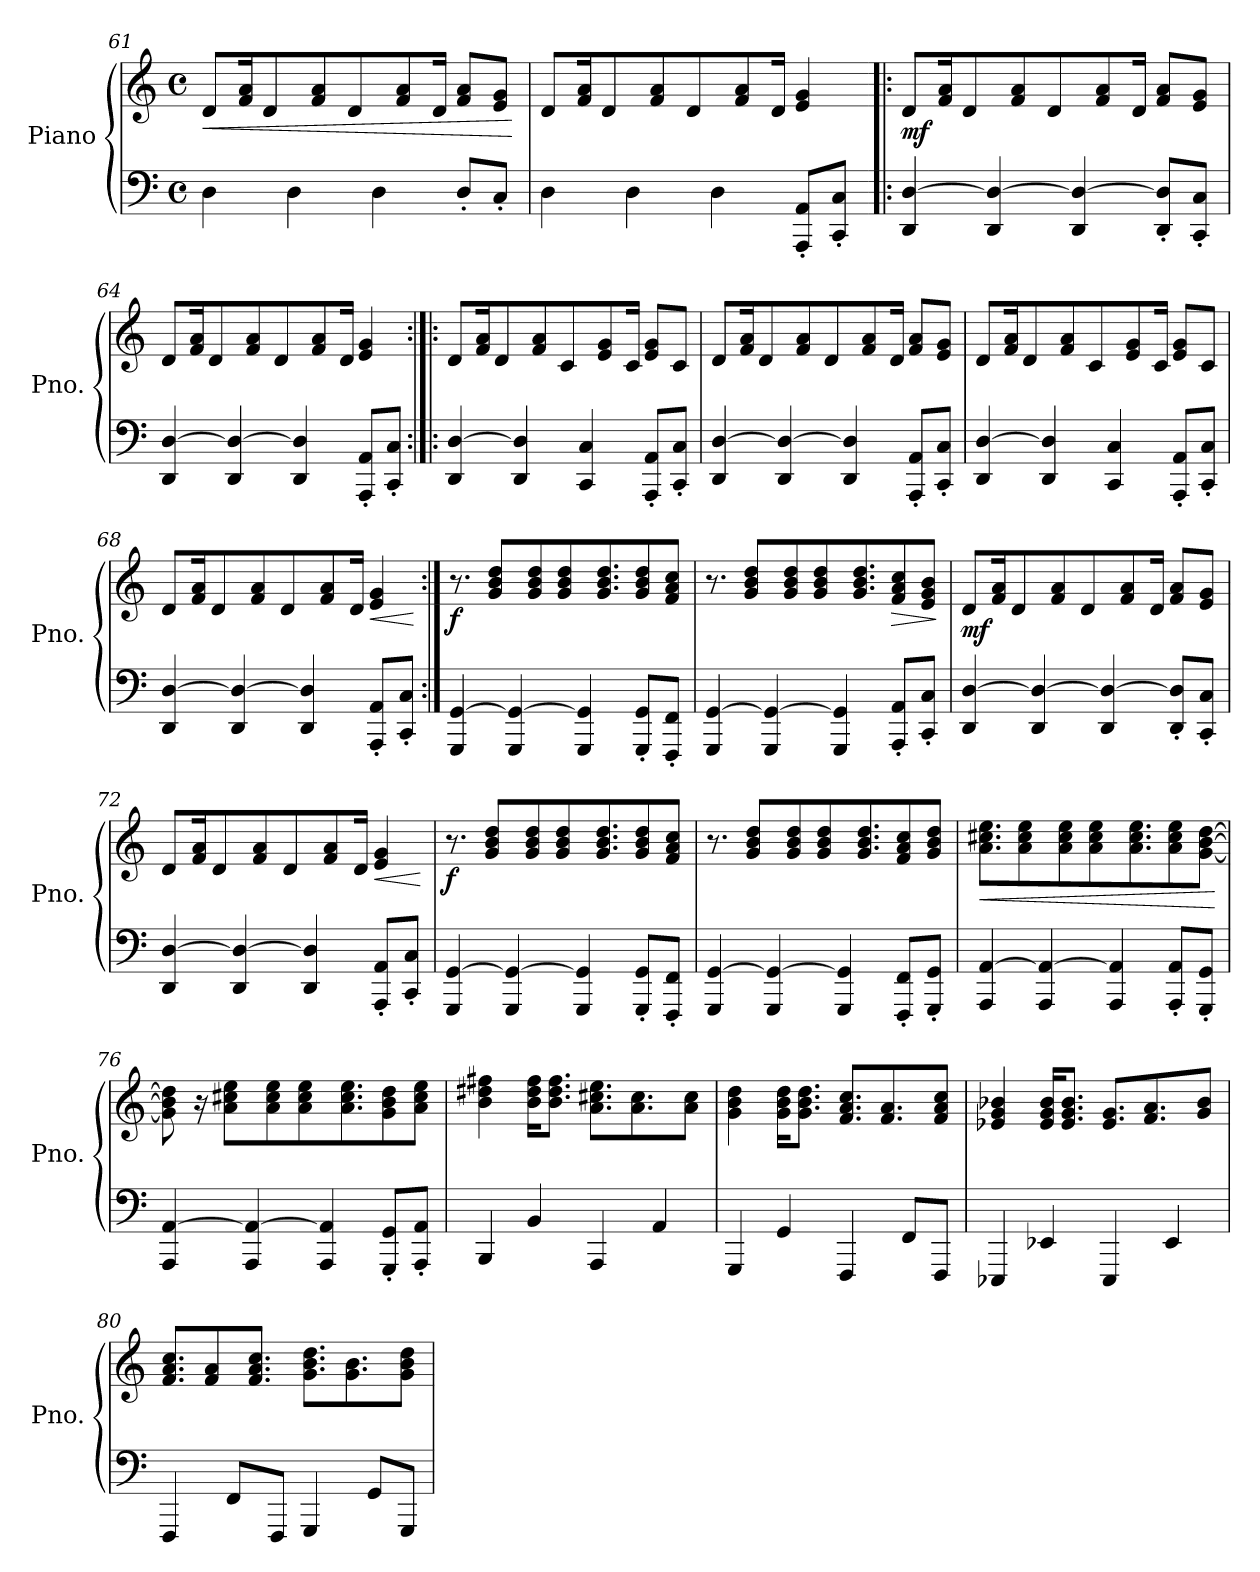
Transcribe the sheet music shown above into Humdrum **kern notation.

**kern	**kern	**dynam
*part1	*part1	*part1
*staff2	*staff1	*staff1/2
*I"Piano	*	*
*I'Pno.	*	*
*clefF4	*clefG2	*
*k[]	*k[]	*
*M4/4	*M4/4	*
*met(c)	*met(c)	*
=61	=61	=61
!	!	!LO:HP:b
4D\	8d/L	<
.	16f/ 16a/K	.
.	8d/	.
4D\	.	.
.	8f/ 8a/	.
.	8d/	.
4D\	.	.
.	8f/ 8a/	.
.	16d/Jk	.
8D'/L	8f/ 8a/L	.
8C'/J	8e/ 8g/J	.
.	.	[
=62	=62	=62
4D\	8d/L	.
.	16f/ 16a/K	.
.	8d/	.
4D\	.	.
.	8f/ 8a/	.
.	8d/	.
4D\	.	.
.	8f/ 8a/	.
.	16d/Jk	.
8AAA/' 8AA/'L	4e/ 4g/	.
8CC/' 8C/'J	.	.
!!LO:LB:g=z
=63!|:	=63!|:	=63!|:
!	!	!LO:DY:b
4DD/ [4D/	8d/L	mf
.	16f/ 16a/K	.
.	8d/	.
4DD/ 4D/_	.	.
.	8f/ 8a/	.
.	8d/	.
4DD/ 4D/_	.	.
.	8f/ 8a/	.
.	16d/Jk	.
8DD/' 8D/]'L	8f/ 8a/L	.
8CC/' 8C/'J	8e/ 8g/J	.
=64	=64	=64
4DD/ [4D/	8d/L	.
.	16f/ 16a/K	.
.	8d/	.
4DD/ 4D/_	.	.
.	8f/ 8a/	.
.	8d/	.
4DD/ 4D/]	.	.
.	8f/ 8a/	.
.	16d/Jk	.
8AAA/' 8AA/'L	4e/ 4g/	.
8CC/' 8C/'J	.	.
=65:|!|:	=65:|!|:	=65:|!|:
4DD/ [4D/	8d/L	.
.	16f/ 16a/K	.
.	8d/	.
4DD/ 4D/]	.	.
.	8f/ 8a/	.
.	8c/	.
4CC/ 4C/	.	.
.	8e/ 8g/	.
.	16c/Jk	.
8AAA/' 8AA/'L	8e/ 8g/L	.
8CC/' 8C/'J	8c/J	.
=66	=66	=66
4DD/ [4D/	8d/L	.
.	16f/ 16a/K	.
.	8d/	.
4DD/ 4D/_	.	.
.	8f/ 8a/	.
.	8d/	.
4DD/ 4D/]	.	.
.	8f/ 8a/	.
.	16d/Jk	.
8AAA/' 8AA/'L	8f/ 8a/L	.
8CC/' 8C/'J	8e/ 8g/J	.
!!LO:LB:g=z
=67	=67	=67
4DD/ [4D/	8d/L	.
.	16f/ 16a/K	.
.	8d/	.
4DD/ 4D/]	.	.
.	8f/ 8a/	.
.	8c/	.
4CC/ 4C/	.	.
.	8e/ 8g/	.
.	16c/Jk	.
8AAA/' 8AA/'L	8e/ 8g/L	.
8CC/' 8C/'J	8c/J	.
=68	=68	=68
4DD/ [4D/	8d/L	.
.	16f/ 16a/K	.
.	8d/	.
4DD/ 4D/_	.	.
.	8f/ 8a/	.
.	8d/	.
4DD/ 4D/]	.	.
.	8f/ 8a/	.
.	16d/Jk	.
!	!	!LO:HP:b
8AAA/' 8AA/'L	4e/ 4g/	<
8CC/' 8C/'J	.	.
.	.	[
=69:|!	=69:|!	=69:|!
!	!	!LO:DY:b
4GGG/ [4GG/	8.r	f
.	8g/ 8b/ 8dd/L	.
4GGG/ 4GG/_	.	.
.	8g/ 8b/ 8dd/	.
.	8g/ 8b/ 8dd/	.
4GGG/ 4GG/]	.	.
.	8.g/ 8.b/ 8.dd/	.
8GGG/' 8GG/'L	8g/ 8b/ 8dd/	.
8FFF/' 8FF/'J	8f/ 8a/ 8cc/J	.
=70	=70	=70
4GGG/ [4GG/	8.r	.
.	8g/ 8b/ 8dd/L	.
4GGG/ 4GG/_	.	.
.	8g/ 8b/ 8dd/	.
.	8g/ 8b/ 8dd/	.
4GGG/ 4GG/]	.	.
.	8.g/ 8.b/ 8.dd/	.
!	!	!LO:HP:b
8AAA/' 8AA/'L	8f/ 8a/ 8cc/	>
8CC/' 8C/'J	8e/ 8g/ 8b/J	.
.	.	]
!!LO:LB:g=z
=71	=71	=71
!	!	!LO:DY:b
4DD/ [4D/	8d/L	mf
.	16f/ 16a/K	.
.	8d/	.
4DD/ 4D/_	.	.
.	8f/ 8a/	.
.	8d/	.
4DD/ 4D/_	.	.
.	8f/ 8a/	.
.	16d/Jk	.
8DD/' 8D/]'L	8f/ 8a/L	.
8CC/' 8C/'J	8e/ 8g/J	.
=72	=72	=72
4DD/ [4D/	8d/L	.
.	16f/ 16a/K	.
.	8d/	.
4DD/ 4D/_	.	.
.	8f/ 8a/	.
.	8d/	.
4DD/ 4D/]	.	.
.	8f/ 8a/	.
.	16d/Jk	.
!	!	!LO:HP:b
8AAA/' 8AA/'L	4e/ 4g/	<
8CC/' 8C/'J	.	.
.	.	[
=73	=73	=73
!	!	!LO:DY:b
4GGG/ [4GG/	8.r	f
.	8g/ 8b/ 8dd/L	.
4GGG/ 4GG/_	.	.
.	8g/ 8b/ 8dd/	.
.	8g/ 8b/ 8dd/	.
4GGG/ 4GG/]	.	.
.	8.g/ 8.b/ 8.dd/	.
8GGG/' 8GG/'L	8g/ 8b/ 8dd/	.
8FFF/' 8FF/'J	8f/ 8a/ 8cc/J	.
=74	=74	=74
4GGG/ [4GG/	8.r	.
.	8g/ 8b/ 8dd/L	.
4GGG/ 4GG/_	.	.
.	8g/ 8b/ 8dd/	.
.	8g/ 8b/ 8dd/	.
4GGG/ 4GG/]	.	.
.	8.g/ 8.b/ 8.dd/	.
8FFF/' 8FF/'L	8f/ 8a/ 8cc/	.
8GGG/' 8GG/'J	8g/ 8b/ 8dd/J	.
!!LO:LB:g=z
=75	=75	=75
!	!	!LO:HP:b
4AAA/ [4AA/	8.a\ 8.cc#X\ 8.ee\L	<
.	8a\ 8cc#\ 8ee\	.
4AAA/ 4AA/_	.	.
.	8a\ 8cc#\ 8ee\	.
.	8a\ 8cc#\ 8ee\	.
4AAA/ 4AA/]	.	.
.	8.a\ 8.cc#\ 8.ee\	.
8AAA/' 8AA/'L	8a\ 8cc#\ 8ee\	.
8GGG/' 8GG/'J	[8g\ [8b\ [8dd\J	.
.	.	[
=76	=76	=76
4AAA/ [4AA/	8g\] 8b\] 8dd\]	.
.	16r	.
.	8a\ 8cc#X\ 8ee\L	.
4AAA/ 4AA/_	.	.
.	8a\ 8cc#\ 8ee\	.
.	8a\ 8cc#\ 8ee\	.
4AAA/ 4AA/]	.	.
.	8.a\ 8.cc#\ 8.ee\	.
8GGG/' 8GG/'L	8g\ 8b\ 8dd\	.
8AAA/' 8AA/'J	8a\ 8cc#\ 8ee\J	.
=77	=77	=77
4BBB/	4b\ 4dd#X\ 4ff#X\	.
4BB/	16b\ 16dd#\ 16ff#\KL	.
.	8.b\ 8.dd#\ 8.ff#\J	.
4AAA/	8.a\ 8.cc#X\ 8.ee\L	.
.	8.a\ 8.cc#\	.
4AA/	.	.
.	8a\ 8cc#\J	.
=78	=78	=78
4GGG/	4g\ 4b\ 4dd\	.
4GG/	16g\ 16b\ 16dd\KL	.
.	8.g\ 8.b\ 8.dd\J	.
4FFF/	8.f/ 8.a/ 8.cc/L	.
.	8.f/ 8.a/	.
8FF/L	.	.
8FFF/J	8f/ 8a/ 8cc/J	.
!!LO:LB:g=z
=79	=79	=79
4EEE-X/	4e-X/ 4g/ 4b-X/	.
4EE-X/	16e-/ 16g/ 16b-/KL	.
.	8.e-/ 8.g/ 8.b-/J	.
4EEE-/	8.e-/ 8.g/L	.
.	8.f/ 8.a/	.
4EE-/	.	.
.	8g/ 8b-/J	.
=80	=80	=80
4FFF/	8.f/ 8.a/ 8.cc/L	.
.	8f/ 8a/	.
8FF/L	.	.
.	8.f/ 8.a/ 8.cc/J	.
8FFF/J	.	.
4GGG/	8.g\ 8.b\ 8.dd\L	.
.	8.g\ 8.b\	.
8GG/L	.	.
8GGG/J	8g\ 8b\ 8dd\J	.
=	=	=
*-	*-	*-
